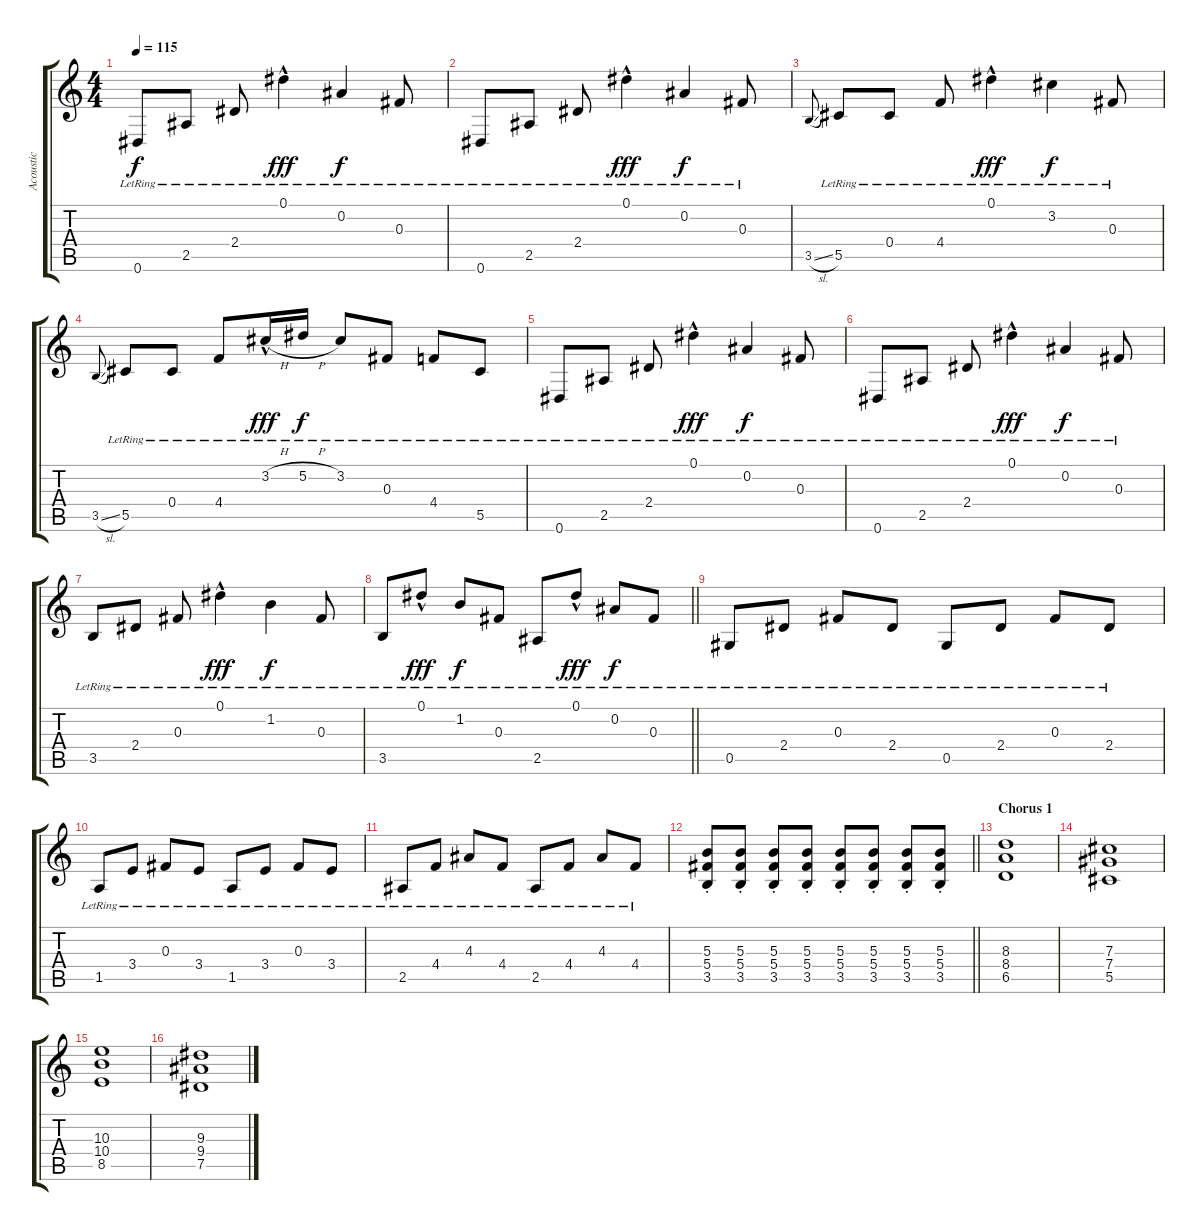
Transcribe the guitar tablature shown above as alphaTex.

\track ("Acoustic" "Acoustic") {instrument acousticguitarsteel}
\staff {score tabs}
\tuning (Eb4 Bb3 Gb3 Db3 Ab2 Eb2) {hide}
\ts (4 4)
\tempo 115
\clef g2
\ks c
0.6{lr}.8{dy f} 2.5{lr}.8 2.4{lr}.8 0.1{hac lr}.4{dy fff} 0.2{lr}.4{dy f} 0.3{lr}.8 |
0.6{lr}.8 2.5{lr}.8 2.4{lr}.8 0.1{hac lr}.4{dy fff} 0.2{lr}.4{dy f} 0.3{lr}.8 |
3.5{sl}.8{gr onbeat} 5.5{lr}.8 0.4{lr}.8 4.4{lr}.8 0.1{hac lr}.4{dy fff} 3.2{lr}.4{dy f} 0.3{lr}.8 |
3.5{sl}.8{gr onbeat} 5.5{lr}.8 0.4{lr}.8 4.4{lr}.8 3.2{h hac lr}.16{dy fff} 5.2{h lr}.16{dy f} 3.2{lr}.8 0.3{lr}.8 4.4{lr}.8 5.5{lr}.8 |
0.6{lr}.8 2.5{lr}.8 2.4{lr}.8 0.1{hac lr}.4{dy fff} 0.2{lr}.4{dy f} 0.3{lr}.8 |
0.6{lr}.8 2.5{lr}.8 2.4{lr}.8 0.1{hac lr}.4{dy fff} 0.2{lr}.4{dy f} 0.3{lr}.8 |
3.5{lr}.8 2.4{lr}.8 0.3{lr}.8 0.1{hac lr}.4{dy fff} 1.2{lr}.4{dy f} 0.3{lr}.8 |
\barLineRight lightlight
3.5{lr}.8 0.1{hac lr}.8{dy fff} 1.2{lr}.8{dy f} 0.3{lr}.8 2.5{lr}.8 0.1{hac lr}.8{dy fff} 0.2{lr}.8{dy f} 0.3{lr}.8 |
0.5{lr}.8 2.4{lr}.8 0.3{lr}.8 2.4{lr}.8 0.5{lr}.8 2.4{lr}.8 0.3{lr}.8 2.4{lr}.8 |
1.5{lr}.8 3.4{lr}.8 0.3{lr}.8 3.4{lr}.8 1.5{lr}.8 3.4{lr}.8 0.3{lr}.8 3.4{lr}.8 |
2.5{lr}.8 4.4{lr}.8 4.3{lr}.8 4.4{lr}.8 2.5{lr}.8 4.4{lr}.8 4.3{lr}.8 4.4{lr}.8 |
\barLineRight lightlight
(5.3{st} 5.4{st} 3.5{st}).8 (5.3{st} 5.4{st} 3.5{st}).8 (5.3{st} 5.4{st} 3.5{st}).8 (5.3{st} 5.4{st} 3.5{st}).8 (5.3{st} 5.4{st} 3.5{st}).8 (5.3{st} 5.4{st} 3.5{st}).8 (5.3{st} 5.4{st} 3.5{st}).8 (5.3{st} 5.4{st} 3.5{st}).8 |
\section ("" "Chorus 1")
(8.3 8.4 6.5).1 |
(7.3 7.4 5.5).1 |
(10.3 10.4 8.5).1 |
(9.3 9.4 7.5).1
